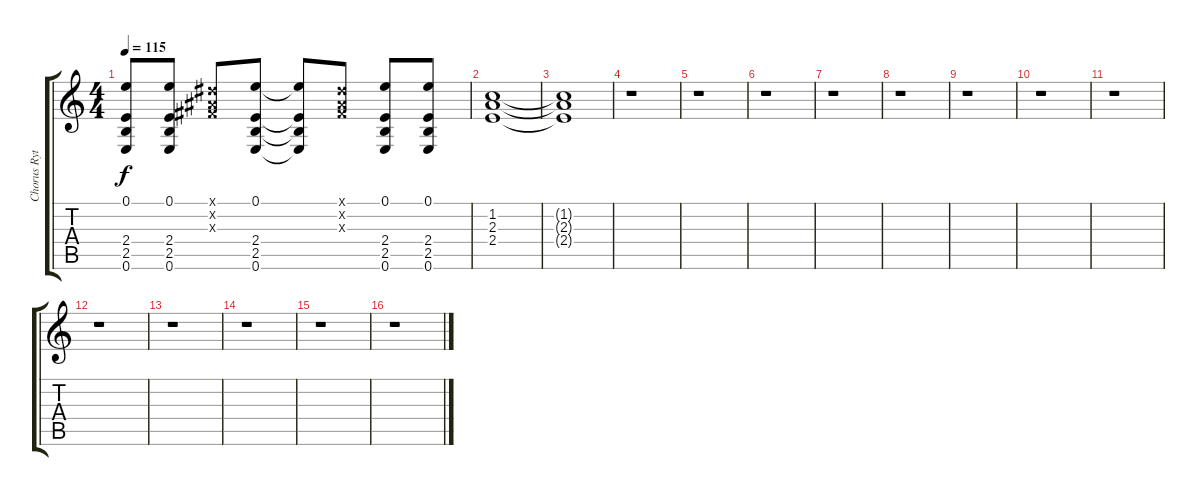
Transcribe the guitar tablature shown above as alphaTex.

\track ("Chorus Rythms" "Chorus Ryt") {instrument overdrivenguitar}
\staff {score tabs}
\tuning (E4 B3 G3 D3 A2 E2) {hide}
\ts (4 4)
\tempo 115
\clef g2
\ks c
(0.1 2.4 2.5 0.6).8{dy f} (0.1 2.4 2.5 0.6).8 (-1.1{x} -1.2{x} -1.3{x}).8 (0.1 2.4 2.5 0.6).8 (0.1{t} 2.4{t} 2.5{t} 0.6{t}).8 (-1.1{x} -1.2{x} -1.3{x}).8 (0.1 2.4 2.5 0.6).8 (0.1 2.4 2.5 0.6).8 |
(1.2 2.3 2.4).1 |
(1.2{t} 2.3{t} 2.4{t}).1 |
r.1 |
r.1 |
r.1 |
r.1 |
r.1 |
r.1 |
r.1 |
r.1 |
r.1 |
r.1 |
r.1 |
r.1 |
r.1
